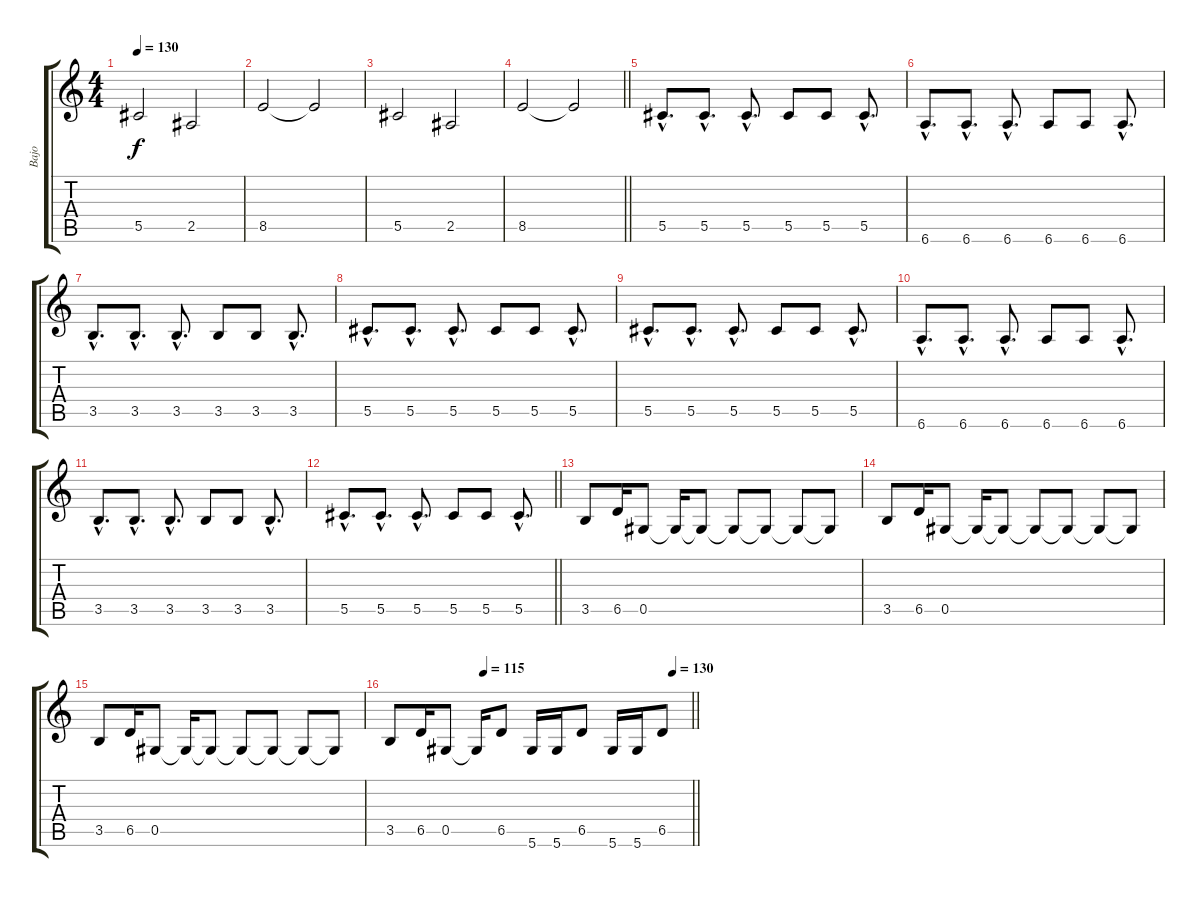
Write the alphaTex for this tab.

\track ("Bajo" "Bajo") {instrument electricbasspick}
\staff {score tabs}
\tuning (Eb4 Bb3 Gb3 Db3 Ab2 Eb2) {hide}
\ts (4 4)
\tempo 130
\clef g2
\ks c
5.5.2{dy f} 2.5.2 |
8.5.2 8.5{t}.2 |
5.5.2 2.5.2 |
\barLineRight lightlight
8.5.2 8.5{t}.2 |
5.5{hac}.8{d} 5.5{hac}.8{d} 5.5{hac}.8{d} 5.5.8 5.5.8 5.5{hac}.8{d} |
6.6{hac}.8{d} 6.6{hac}.8{d} 6.6{hac}.8{d} 6.6.8 6.6.8 6.6{hac}.8{d} |
3.5{hac}.8{d} 3.5{hac}.8{d} 3.5{hac}.8{d} 3.5.8 3.5.8 3.5{hac}.8{d} |
5.5{hac}.8{d} 5.5{hac}.8{d} 5.5{hac}.8{d} 5.5.8 5.5.8 5.5{hac}.8{d} |
5.5{hac}.8{d} 5.5{hac}.8{d} 5.5{hac}.8{d} 5.5.8 5.5.8 5.5{hac}.8{d} |
6.6{hac}.8{d} 6.6{hac}.8{d} 6.6{hac}.8{d} 6.6.8 6.6.8 6.6{hac}.8{d} |
3.5{hac}.8{d} 3.5{hac}.8{d} 3.5{hac}.8{d} 3.5.8 3.5.8 3.5{hac}.8{d} |
\barLineRight lightlight
5.5{hac}.8{d} 5.5{hac}.8{d} 5.5{hac}.8{d} 5.5.8 5.5.8 5.5{hac}.8{d} |
3.5.8 6.5.16 0.5.8 0.5{t}.16 0.5{t}.8 0.5{t}.8 0.5{t}.8 0.5{t}.8 0.5{t}.8 |
3.5.8 6.5.16 0.5.8 0.5{t}.16 0.5{t}.8 0.5{t}.8 0.5{t}.8 0.5{t}.8 0.5{t}.8 |
3.5.8 6.5.16 0.5.8 0.5{t}.16 0.5{t}.8 0.5{t}.8 0.5{t}.8 0.5{t}.8 0.5{t}.8 |
\tempo (115 0.3125)
\tempo (130 0.9375)
\barLineRight lightlight
3.5.8 6.5.16 0.5.8 0.5{t}.16 6.5.8 5.6.16 5.6.16 6.5.8 5.6.16 5.6.16 6.5.8
